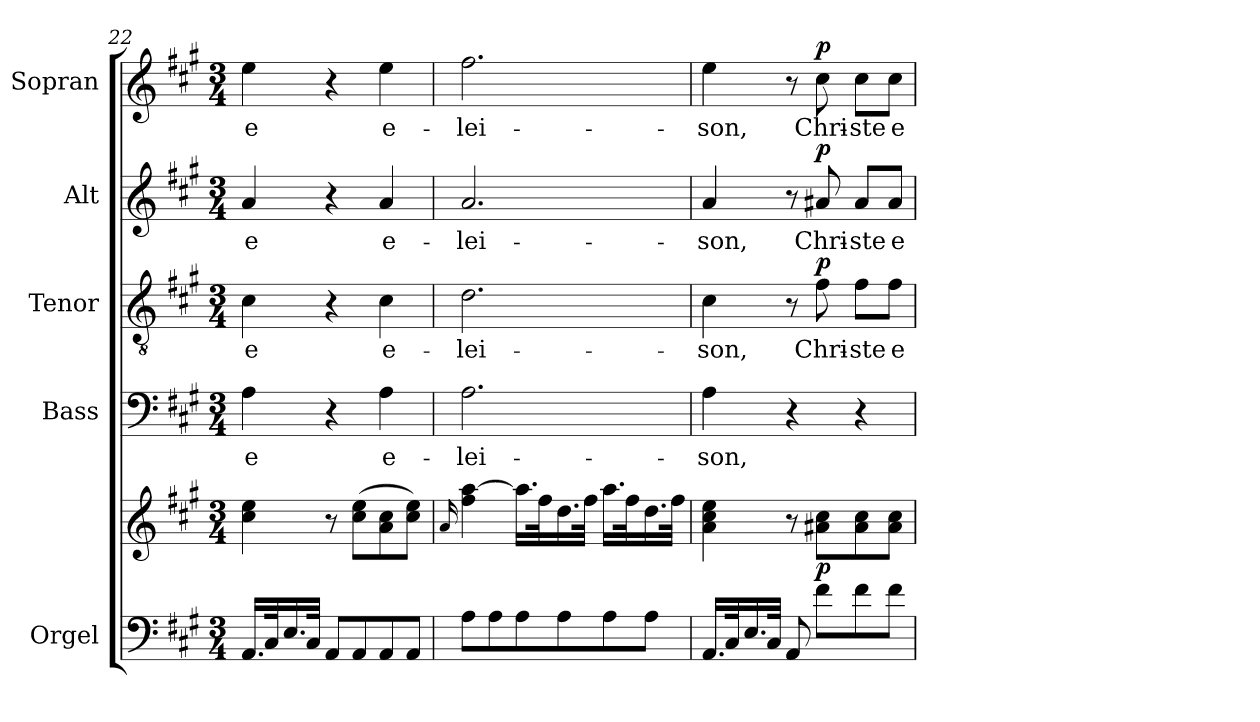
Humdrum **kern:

**kern	**kern	**dynam	**kern	**text	**kern	**text	**dynam	**kern	**text	**dynam	**kern	**text	**dynam
*part5	*part5	*part5	*part4	*part4	*part3	*part3	*part3	*part2	*part2	*part2	*part1	*part1	*part1
*staff6	*staff5	*staff5/6	*staff4	*staff4	*staff3	*staff3	*staff3	*staff2	*staff2	*staff2	*staff1	*staff1	*staff1
*I"Orgel	*	*	*I"Bass	*	*I"Tenor	*	*	*I"Alt	*	*	*I"Sopran	*	*
*I'Org.	*	*	*I'B.	*	*I'T.	*	*	*I'A.	*	*	*I'S.	*	*
*clefF4	*clefG2	*	*clefF4	*	*clefGv2	*	*	*clefG2	*	*	*clefG2	*	*
*k[f#c#g#]	*k[f#c#g#]	*	*k[f#c#g#]	*	*k[f#c#g#]	*	*	*k[f#c#g#]	*	*	*k[f#c#g#]	*	*
*A:	*A:	*	*A:	*	*A:	*	*	*A:	*	*	*A:	*	*
*M3/4	*M3/4	*	*M3/4	*	*M3/4	*	*	*M3/4	*	*	*M3/4	*	*
=22	=22	=22	=22	=22	=22	=22	=22	=22	=22	=22	=22	=22	=22
!	!	!	!	!LO:LY:b	!	!LO:LY:b	!	!	!LO:LY:b	!	!	!LO:LY:b	!
16.AA/LL	4cc#\ 4ee\	.	4A\	-e	4c#\	-e	.	4a/	-e	.	4ee\	-e	.
32C#/k	.	.	.	.	.	.	.	.	.	.	.	.	.
16.E/	.	.	.	.	.	.	.	.	.	.	.	.	.
32C#/JJk	.	.	.	.	.	.	.	.	.	.	.	.	.
8AA/L	8r	.	4r	.	4r	.	.	4r	.	.	4r	.	.
8AA/	(>8cc#\ 8ee\L	.	.	.	.	.	.	.	.	.	.	.	.
!	!	!	!	!LO:LY:b	!	!LO:LY:b	!	!	!LO:LY:b	!	!	!LO:LY:b	!
8AA/	8a\ 8cc#\	.	4A\	e-	4c#\	e-	.	4a/	e-	.	4ee\	e-	.
8AA/J	8cc#\ 8ee\J)	.	.	.	.	.	.	.	.	.	.	.	.
!!LO:PB:g=z
=23	=23	=23	=23	=23	=23	=23	=23	=23	=23	=23	=23	=23	=23
.	16qqa/	.	.	.	.	.	.	.	.	.	.	.	.
!	!	!	!	!LO:LY:b	!	!LO:LY:b	!	!	!LO:LY:b	!	!	!LO:LY:b	!
8A\L	4ff#\ [4aa\	.	2.A\	-lei-	2.d\	-lei-	.	2.a/	-lei-	.	2.ff#\	-lei-	.
8A\	.	.	.	.	.	.	.	.	.	.	.	.	.
8A\	16.aa\LL]	.	.	.	.	.	.	.	.	.	.	.	.
.	32ff#\k	.	.	.	.	.	.	.	.	.	.	.	.
8A\	16.dd\	.	.	.	.	.	.	.	.	.	.	.	.
.	32ff#\JJk	.	.	.	.	.	.	.	.	.	.	.	.
8A\	16.aa\LL	.	.	.	.	.	.	.	.	.	.	.	.
.	32ff#\k	.	.	.	.	.	.	.	.	.	.	.	.
8A\J	16.dd\	.	.	.	.	.	.	.	.	.	.	.	.
.	32ff#\JJk	.	.	.	.	.	.	.	.	.	.	.	.
=24	=24	=24	=24	=24	=24	=24	=24	=24	=24	=24	=24	=24	=24
!	!	!	!	!LO:LY:b	!	!LO:LY:b	!	!	!LO:LY:b	!	!	!LO:LY:b	!
16.AA/LL	4a\ 4cc#\ 4ee\	.	4A\	-son,	4c#\	-son,	.	4a/	-son,	.	4ee\	-son,	.
32C#/k	.	.	.	.	.	.	.	.	.	.	.	.	.
16.E/	.	.	.	.	.	.	.	.	.	.	.	.	.
32C#/JJk	.	.	.	.	.	.	.	.	.	.	.	.	.
8AA/	8r	.	4r	.	8r	.	.	8r	.	.	8r	.	.
!	!	!LO:DY:b	!	!	!	!LO:LY:b	!LO:DY:a	!	!LO:LY:b	!LO:DY:a	!	!LO:LY:b	!LO:DY:a
8f#\L	8a#X\ 8cc#\L	p	.	.	8f#\	Chri-	p	8a#X/	Chri-	p	8cc#\	Chri-	p
!	!	!	!	!	!	!LO:LY:b	!	!	!LO:LY:b	!	!	!LO:LY:b	!
8f#\	8a#\ 8cc#\	.	4r	.	8f#\L	-ste	.	8a#/L	-ste	.	8cc#\L	-ste	.
!	!	!	!	!	!	!LO:LY:b	!	!	!LO:LY:b	!	!	!LO:LY:b	!
8f#\J	8a#\ 8cc#\J	.	.	.	8f#\J	e-	.	8a#/J	e-	.	8cc#\J	e-	.
=	=	=	=	=	=	=	=	=	=	=	=	=	=
*-	*-	*-	*-	*-	*-	*-	*-	*-	*-	*-	*-	*-	*-
